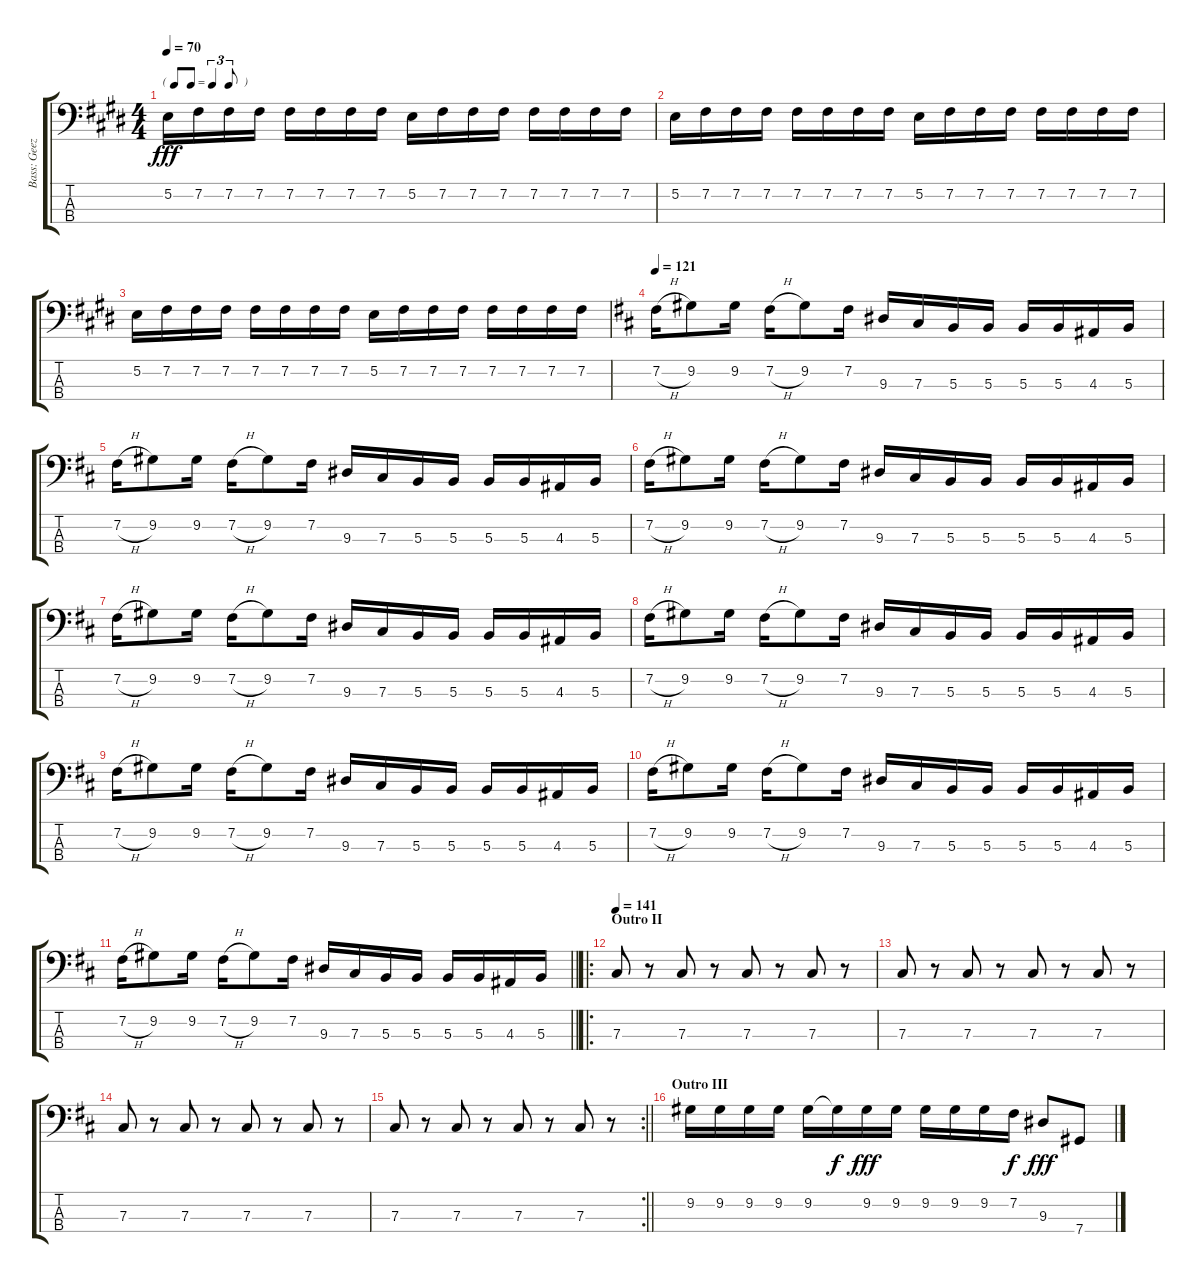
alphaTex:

\track ("Bass: Geezer" "Bass: Geez") {instrument electricbassfinger}
\staff {score tabs}
\tuning (E2 B1 Gb1 Db1) {hide}
\ts (4 4)
\tf triplet8th
\tempo 70
\clef f4
\ks e
5.2.16{dy fff} 7.2.16 7.2.16 7.2.16 7.2.16 7.2.16 7.2.16 7.2.16 5.2.16 7.2.16 7.2.16 7.2.16 7.2.16 7.2.16 7.2.16 7.2.16 |
5.2.16 7.2.16 7.2.16 7.2.16 7.2.16 7.2.16 7.2.16 7.2.16 5.2.16 7.2.16 7.2.16 7.2.16 7.2.16 7.2.16 7.2.16 7.2.16 |
5.2.16 7.2.16 7.2.16 7.2.16 7.2.16 7.2.16 7.2.16 7.2.16 5.2.16 7.2.16 7.2.16 7.2.16 7.2.16 7.2.16 7.2.16 7.2.16 |
\tempo 121
\ks d
7.2{h}.16 9.2.8 9.2.16 7.2{h}.16 9.2.8 7.2.16 9.3.16 7.3.16 5.3.16 5.3.16 5.3.16 5.3.16 4.3.16 5.3.16 |
7.2{h}.16 9.2.8 9.2.16 7.2{h}.16 9.2.8 7.2.16 9.3.16 7.3.16 5.3.16 5.3.16 5.3.16 5.3.16 4.3.16 5.3.16 |
7.2{h}.16 9.2.8 9.2.16 7.2{h}.16 9.2.8 7.2.16 9.3.16 7.3.16 5.3.16 5.3.16 5.3.16 5.3.16 4.3.16 5.3.16 |
7.2{h}.16 9.2.8 9.2.16 7.2{h}.16 9.2.8 7.2.16 9.3.16 7.3.16 5.3.16 5.3.16 5.3.16 5.3.16 4.3.16 5.3.16 |
7.2{h}.16 9.2.8 9.2.16 7.2{h}.16 9.2.8 7.2.16 9.3.16 7.3.16 5.3.16 5.3.16 5.3.16 5.3.16 4.3.16 5.3.16 |
7.2{h}.16 9.2.8 9.2.16 7.2{h}.16 9.2.8 7.2.16 9.3.16 7.3.16 5.3.16 5.3.16 5.3.16 5.3.16 4.3.16 5.3.16 |
7.2{h}.16 9.2.8 9.2.16 7.2{h}.16 9.2.8 7.2.16 9.3.16 7.3.16 5.3.16 5.3.16 5.3.16 5.3.16 4.3.16 5.3.16 |
\barLineRight lightlight
7.2{h}.16 9.2.8 9.2.16 7.2{h}.16 9.2.8 7.2.16 9.3.16 7.3.16 5.3.16 5.3.16 5.3.16 5.3.16 4.3.16 5.3.16 |
\ro
\section ("" "Outro II")
\tempo 141
7.3.8 r.8 7.3.8 r.8 7.3.8 r.8 7.3.8 r.8 |
7.3.8 r.8 7.3.8 r.8 7.3.8 r.8 7.3.8 r.8 |
7.3.8 r.8 7.3.8 r.8 7.3.8 r.8 7.3.8 r.8 |
\rc 2
\barLineRight lightlight
7.3.8 r.8 7.3.8 r.8 7.3.8 r.8 7.3.8 r.8 |
\section ("" "Outro III")
9.2.16 9.2.16 9.2.16 9.2.16 9.2.16 9.2{t}.16{dy f} 9.2.16{dy fff} 9.2.16 9.2.16 9.2.16 9.2.16 7.2.16{dy f} 9.3.8{dy fff} 7.4.8
